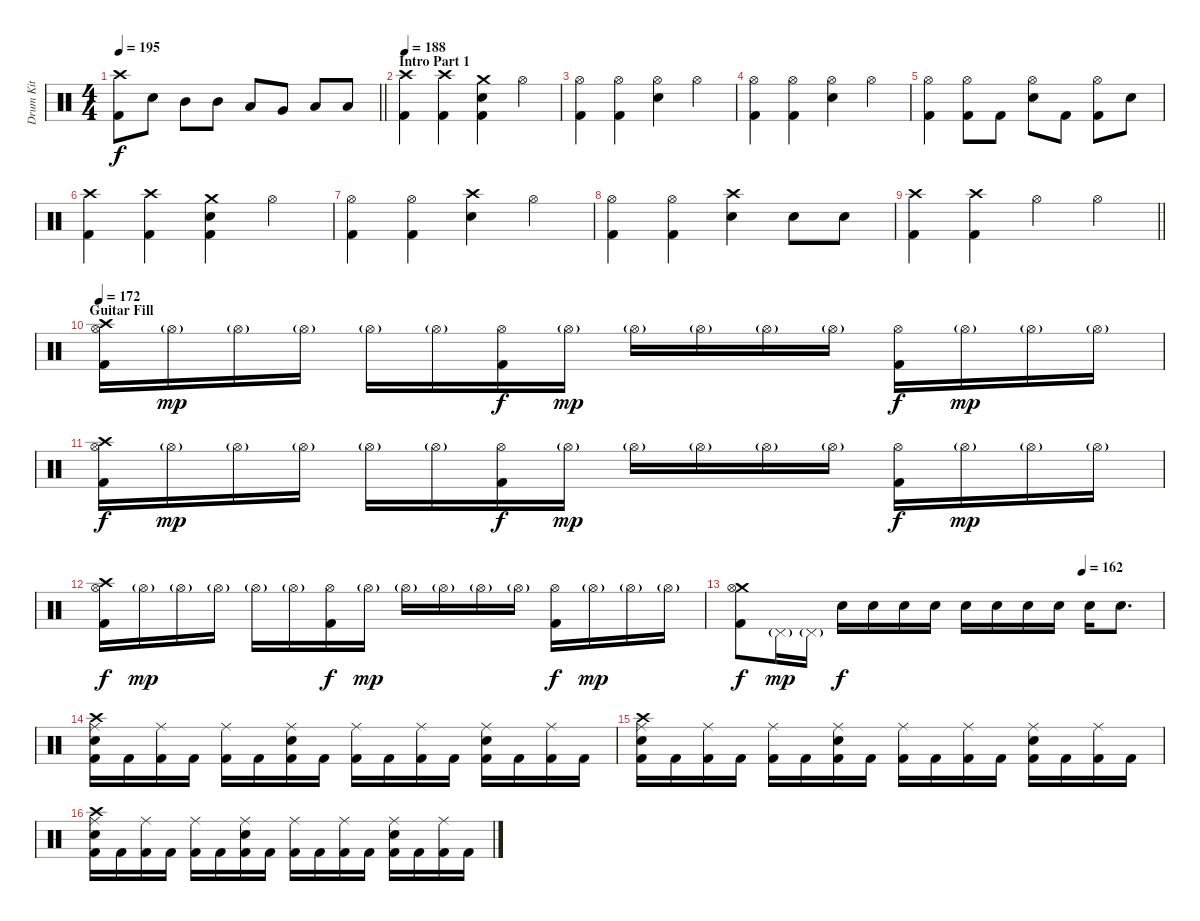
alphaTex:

\track ("Drum Kit" "Drum Kit") {instrument percussion}
\staff {score}
\articulation defaults
\ts (4 4)
\tempo 195
\clef neutral
\barLineRight lightlight
\ks c
("Crash high (hit)" "Kick (hit) 2").8{dy f} "Electric Snare (hit)".8 "Mid Tom (hit)".8 "Mid Tom (hit)".8 "Low Tom (hit)".8 "Very Low Tom (hit)".8 "Low Floor Tom (hit)".8 "Low Floor Tom (hit)".8 |
\section ("" "Intro Part 1")
\tempo 188
("Crash high (hit)" "Kick (hit) 2").4 ("Crash high (hit)" "Kick (hit) 2").4 ("Crash medium (hit)" "Electric Snare (hit)" "Kick (hit) 2").4 "Hi-Hat (open)".4 |
("Hi-Hat (open)" "Kick (hit) 2").4 ("Hi-Hat (open)" "Kick (hit) 2").4 ("Hi-Hat (open)" "Electric Snare (hit)").4 "Hi-Hat (open)".4 |
("Hi-Hat (open)" "Kick (hit) 2").4 ("Hi-Hat (open)" "Kick (hit) 2").4 ("Hi-Hat (open)" "Electric Snare (hit)").4 "Hi-Hat (open)".4 |
("Hi-Hat (open)" "Kick (hit) 2").4 ("Hi-Hat (open)" "Kick (hit) 2").8 "Kick (hit) 2".8 ("Hi-Hat (open)" "Electric Snare (hit)").8 "Kick (hit) 2".8 ("Hi-Hat (open)" "Kick (hit) 2").8 "Electric Snare (hit)".8 |
("Crash high (hit)" "Kick (hit) 2").4 ("Crash high (hit)" "Kick (hit) 2").4 ("Crash medium (hit)" "Electric Snare (hit)" "Kick (hit) 2").4 "Hi-Hat (open)".4 |
("Hi-Hat (open)" "Kick (hit) 2").4 ("Hi-Hat (open)" "Kick (hit) 2").4 ("Crash high (hit)" "Electric Snare (hit)").4 "Hi-Hat (open)".4 |
("Hi-Hat (open)" "Kick (hit) 2").4 ("Hi-Hat (open)" "Kick (hit) 2").4 ("Crash high (hit)" "Electric Snare (hit)").4 "Electric Snare (hit)".8 "Electric Snare (hit)".8 |
\barLineRight lightlight
("Crash high (hit)" "Kick (hit) 2").4 ("Crash high (hit)" "Kick (hit) 2").4 "Hi-Hat (open)".4 "Hi-Hat (open)".4 |
\section ("" "Guitar Fill")
\tempo 172
("Crash high (hit)" "Hi-Hat (open)" "Kick (hit) 2").16 "Hi-Hat (open)"{g}.16{dy mp} "Hi-Hat (open)"{g}.16 "Hi-Hat (open)"{g}.16 "Hi-Hat (open)"{g}.16 "Hi-Hat (open)"{g}.16 ("Hi-Hat (open)" "Kick (hit) 2").16{dy f} "Hi-Hat (open)"{g}.16{dy mp} "Hi-Hat (open)"{g}.16 "Hi-Hat (open)"{g}.16 "Hi-Hat (open)"{g}.16 "Hi-Hat (open)"{g}.16 ("Hi-Hat (open)" "Kick (hit) 2").16{dy f} "Hi-Hat (open)"{g}.16{dy mp} "Hi-Hat (open)"{g}.16 "Hi-Hat (open)"{g}.16 |
("Crash high (hit)" "Hi-Hat (open)" "Kick (hit) 2").16{dy f} "Hi-Hat (open)"{g}.16{dy mp} "Hi-Hat (open)"{g}.16 "Hi-Hat (open)"{g}.16 "Hi-Hat (open)"{g}.16 "Hi-Hat (open)"{g}.16 ("Hi-Hat (open)" "Kick (hit) 2").16{dy f} "Hi-Hat (open)"{g}.16{dy mp} "Hi-Hat (open)"{g}.16 "Hi-Hat (open)"{g}.16 "Hi-Hat (open)"{g}.16 "Hi-Hat (open)"{g}.16 ("Hi-Hat (open)" "Kick (hit) 2").16{dy f} "Hi-Hat (open)"{g}.16{dy mp} "Hi-Hat (open)"{g}.16 "Hi-Hat (open)"{g}.16 |
("Crash high (hit)" "Hi-Hat (open)" "Kick (hit) 2").16{dy f} "Hi-Hat (open)"{g}.16{dy mp} "Hi-Hat (open)"{g}.16 "Hi-Hat (open)"{g}.16 "Hi-Hat (open)"{g}.16 "Hi-Hat (open)"{g}.16 ("Hi-Hat (open)" "Kick (hit) 2").16{dy f} "Hi-Hat (open)"{g}.16{dy mp} "Hi-Hat (open)"{g}.16 "Hi-Hat (open)"{g}.16 "Hi-Hat (open)"{g}.16 "Hi-Hat (open)"{g}.16 ("Hi-Hat (open)" "Kick (hit) 2").16{dy f} "Hi-Hat (open)"{g}.16{dy mp} "Hi-Hat (open)"{g}.16 "Hi-Hat (open)"{g}.16 |
\tempo (162 0.8125)
("Crash medium (hit)" "Hi-Hat (open)" "Kick (hit) 2").8{dy f} "Pedal Hi-Hat (hit)"{g}.16{dy mp} "Pedal Hi-Hat (hit)"{g}.16 "Electric Snare (hit)".16{dy f} "Electric Snare (hit)".16 "Electric Snare (hit)".16 "Electric Snare (hit)".16 "Electric Snare (hit)".16 "Electric Snare (hit)".16 "Electric Snare (hit)".16 "Electric Snare (hit)".16 "Electric Snare (hit)".16 "Electric Snare (hit)".8{d} |
("Crash high (hit)" "Ride (middle)" "Electric Snare (hit)" "Kick (hit) 2").16 "Kick (hit) 2".16 ("Ride (middle)" "Kick (hit) 2").16 "Kick (hit) 2".16 ("Ride (middle)" "Kick (hit) 2").16 "Kick (hit) 2".16 ("Ride (middle)" "Electric Snare (hit)" "Kick (hit) 2").16 "Kick (hit) 2".16 ("Ride (middle)" "Kick (hit) 2").16 "Kick (hit) 2".16 ("Ride (middle)" "Kick (hit) 2").16 "Kick (hit) 2".16 ("Ride (middle)" "Electric Snare (hit)" "Kick (hit) 2").16 "Kick (hit) 2".16 ("Ride (middle)" "Kick (hit) 2").16 "Kick (hit) 2".16 |
("Crash high (hit)" "Ride (middle)" "Electric Snare (hit)" "Kick (hit) 2").16 "Kick (hit) 2".16 ("Ride (middle)" "Kick (hit) 2").16 "Kick (hit) 2".16 ("Ride (middle)" "Kick (hit) 2").16 "Kick (hit) 2".16 ("Ride (middle)" "Electric Snare (hit)" "Kick (hit) 2").16 "Kick (hit) 2".16 ("Ride (middle)" "Kick (hit) 2").16 "Kick (hit) 2".16 ("Ride (middle)" "Kick (hit) 2").16 "Kick (hit) 2".16 ("Ride (middle)" "Electric Snare (hit)" "Kick (hit) 2").16 "Kick (hit) 2".16 ("Ride (middle)" "Kick (hit) 2").16 "Kick (hit) 2".16 |
("Crash high (hit)" "Ride (middle)" "Electric Snare (hit)" "Kick (hit) 2").16 "Kick (hit) 2".16 ("Ride (middle)" "Kick (hit) 2").16 "Kick (hit) 2".16 ("Ride (middle)" "Kick (hit) 2").16 "Kick (hit) 2".16 ("Ride (middle)" "Electric Snare (hit)" "Kick (hit) 2").16 "Kick (hit) 2".16 ("Ride (middle)" "Kick (hit) 2").16 "Kick (hit) 2".16 ("Ride (middle)" "Kick (hit) 2").16 "Kick (hit) 2".16 ("Ride (middle)" "Electric Snare (hit)" "Kick (hit) 2").16 "Kick (hit) 2".16 ("Ride (middle)" "Kick (hit) 2").16 "Kick (hit) 2".16
